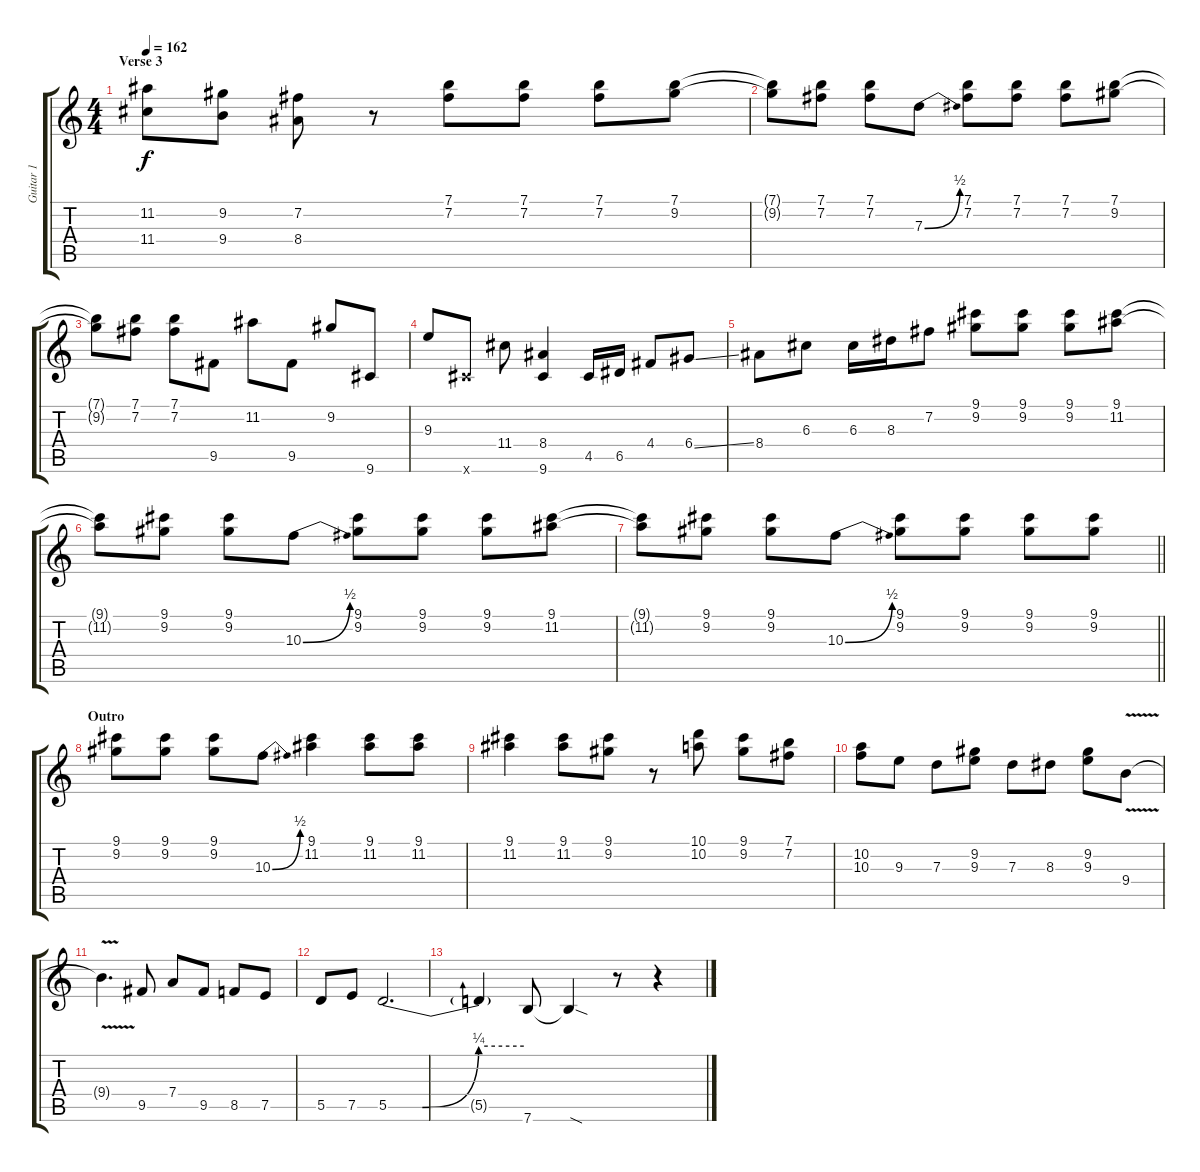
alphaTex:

\track ("Guitar 1" "Guitar 1") {instrument distortionguitar}
\staff {score tabs}
\tuning (E4 B3 G3 D3 A2 E2) {hide}
\ts (4 4)
\section ("" "Verse 3")
\tempo 162
\clef g2
\ks c
(11.2{t} 11.4{t}).8{dy f} (9.2 9.4).8 (7.2 8.4).8 r.8 (7.1 7.2).8 (7.1 7.2).8 (7.1 7.2).8 (7.1 9.2).8 |
(7.1{t} 9.2{t}).8 (7.1 7.2).8 (7.1 7.2).8 7.3{be (bend 0 0 60 2)}.8 (7.1 7.2).8 (7.1 7.2).8 (7.1 7.2).8 (7.1 9.2).8 |
(7.1{t} 9.2{t}).8 (7.1 7.2).8 (7.1 7.2).8 9.5.8 11.2.8 9.5.8 9.2.8 9.6.8 |
9.3.8 9.6{x}.8 11.4.8 (8.4 9.6).4 4.5.16 6.5.16 4.4.8 6.4{ss}.8 |
8.4.8 6.3.8 6.3.16 8.3.16 7.2.8 (9.1 9.2).8 (9.1 9.2).8 (9.1 9.2).8 (9.1 11.2).8 |
(9.1{t} 11.2{t}).8 (9.1 9.2).8 (9.1 9.2).8 10.3{be (bend 0 0 60 2)}.8 (9.1 9.2).8 (9.1 9.2).8 (9.1 9.2).8 (9.1 11.2).8 |
\barLineRight lightlight
(9.1{t} 11.2{t}).8 (9.1 9.2).8 (9.1 9.2).8 10.3{be (bend 0 0 60 2)}.8 (9.1 9.2).8 (9.1 9.2).8 (9.1 9.2).8 (9.1 9.2).8 |
\section ("" "Outro")
(9.1 9.2).8 (9.1 9.2).8 (9.1 9.2).8 10.3{be (bend 0 0 60 2)}.8 (9.1 11.2).4 (9.1 11.2).8 (9.1 11.2).8 |
(9.1 11.2).4 (9.1 11.2).8 (9.1 9.2).8 r.8 (10.1 10.2).8 (9.1 9.2).8 (7.1 7.2).8 |
(10.2 10.3).8 9.3.8 7.3.8 (9.2 9.3).8 7.3.8 8.3.8 (9.2 9.3).8 9.4{v}.8 |
9.4{t}.4{d} 9.5.8 7.4.8 9.5.8 8.5.8 7.5.8 |
5.5.8 7.5.8 5.5{be (custom 0 0 15 0 40 1 60 1)}.2{d} |
5.5{t}.4 7.6.8 7.6{sod t}.4 r.8 r.4
